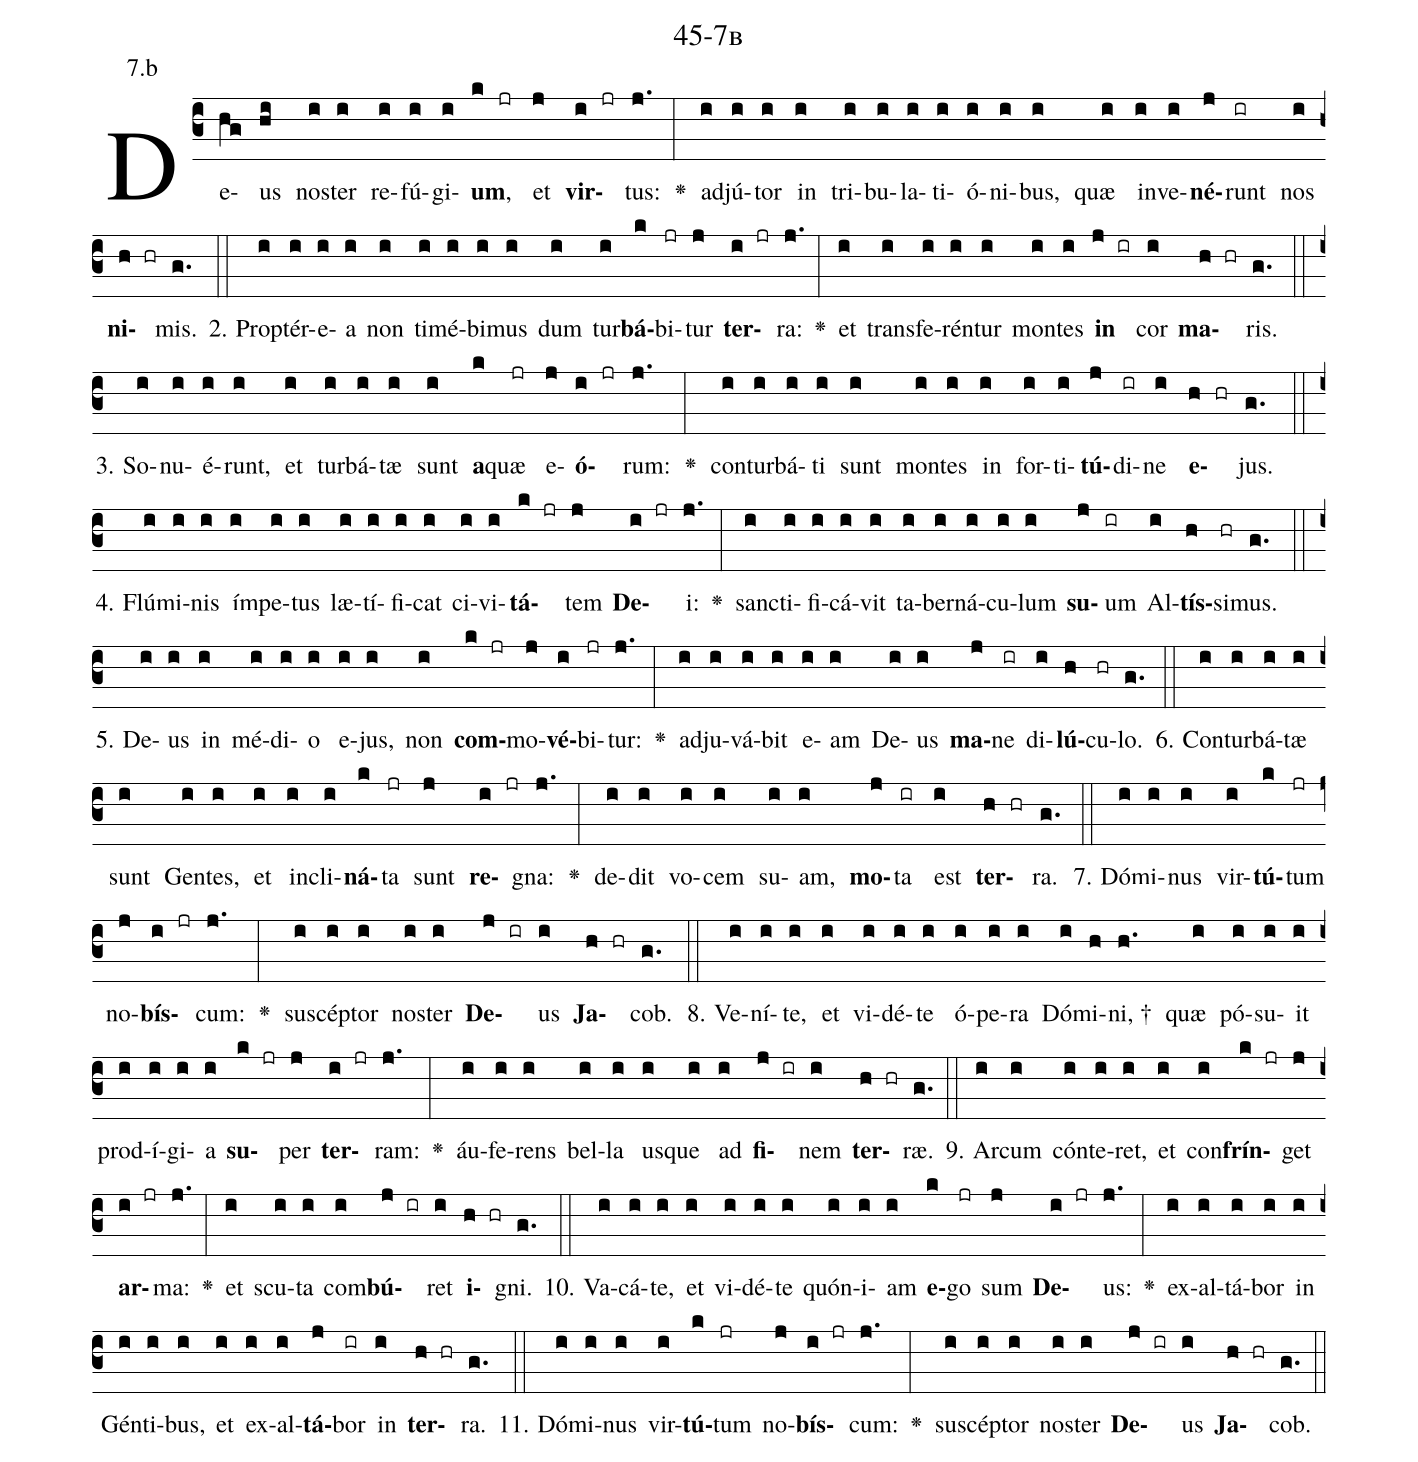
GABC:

name: 45-7b;
annotation: 7.b;
%%
(c3)De(hg)us(hi) nos(i)ter(i) re(i)fú(i)gi(i)<b>um</b>,(k jr) et(j) <b>vir</b>(i jr)tus:(j.) <v>\greheightstar</v>(:) ad(i)jú(i)tor(i) in(i) tri(i)bu(i)la(i)ti(i)ó(i)ni(i)bus,(i) quæ(i) in(i)ve(i)<b>né</b>(j)runt(ir) nos(i) <b>ni</b>(h hr)mis.(g.) (::)
2. Prop(i)tér(i)e(i)a(i) non(i) ti(i)mé(i)bi(i)mus(i) dum(i) tur(i)<b>bá</b>(k)bi(jr)tur(j) <b>ter</b>(i jr)ra:(j.) <v>\greheightstar</v>(:) et(i) trans(i)fe(i)rén(i)tur(i) mon(i)tes(i) <b>in</b>(j ir) cor(i) <b>ma</b>(h hr)ris.(g.) (::)
3. So(i)nu(i)é(i)runt,(i) et(i) tur(i)bá(i)tæ(i) sunt(i) <b>a</b>(k)quæ(jr) e(j)<b>ó</b>(i jr)rum:(j.) <v>\greheightstar</v>(:) con(i)tur(i)bá(i)ti(i) sunt(i) mon(i)tes(i) in(i) for(i)ti(i)<b>tú</b>(j)di(ir)ne(i) <b>e</b>(h hr)jus.(g.) (::)
4. Flú(i)mi(i)nis(i) ím(i)pe(i)tus(i) læ(i)tí(i)fi(i)cat(i) ci(i)vi(i)<b>tá</b>(k jr)tem(j) <b>De</b>(i jr)i:(j.) <v>\greheightstar</v>(:) sanc(i)ti(i)fi(i)cá(i)vit(i) ta(i)ber(i)ná(i)cu(i)lum(i) <b>su</b>(j)um(ir) Al(i)<b>tís</b>(h)si(hr)mus.(g.) (::)
5. De(i)us(i) in(i) mé(i)di(i)o(i) e(i)jus,(i) non(i) <b>com</b>(k jr)mo(j)<b>vé</b>(i)bi(jr)tur:(j.) <v>\greheightstar</v>(:) ad(i)ju(i)vá(i)bit(i) e(i)am(i) De(i)us(i) <b>ma</b>(j)ne(ir) di(i)<b>lú</b>(h)cu(hr)lo.(g.) (::)
6. Con(i)tur(i)bá(i)tæ(i) sunt(i) Gen(i)tes,(i) et(i) in(i)cli(i)<b>ná</b>(k)ta(jr) sunt(j) <b>re</b>(i jr)gna:(j.) <v>\greheightstar</v>(:) de(i)dit(i) vo(i)cem(i) su(i)am,(i) <b>mo</b>(j)ta(ir) est(i) <b>ter</b>(h hr)ra.(g.) (::)
7. Dó(i)mi(i)nus(i) vir(i)<b>tú</b>(k)tum(jr) no(j)<b>bís</b>(i jr)cum:(j.) <v>\greheightstar</v>(:) su(i)scép(i)tor(i) nos(i)ter(i) <b>De</b>(j ir)us(i) <b>Ja</b>(h hr)cob.(g.) (::)
8. Ve(i)ní(i)te,(i) et(i) vi(i)dé(i)te(i) ó(i)pe(i)ra(i) Dó(i)mi(h)ni, †(h.) quæ(i) pó(i)su(i)it(i) prod(i)í(i)gi(i)a(i) <b>su</b>(k jr)per(j) <b>ter</b>(i jr)ram:(j.) <v>\greheightstar</v>(:) áu(i)fe(i)rens(i) bel(i)la(i) us(i)que(i) ad(i) <b>fi</b>(j ir)nem(i) <b>ter</b>(h hr)ræ.(g.) (::)
9. Ar(i)cum(i) cón(i)te(i)ret,(i) et(i) con(i)<b>frín</b>(k jr)get(j) <b>ar</b>(i jr)ma:(j.) <v>\greheightstar</v>(:) et(i) scu(i)ta(i) com(i)<b>bú</b>(j ir)ret(i) <b>i</b>(h hr)gni.(g.) (::)
10. Va(i)cá(i)te,(i) et(i) vi(i)dé(i)te(i) quón(i)i(i)am(i) <b>e</b>(k)go(jr) sum(j) <b>De</b>(i jr)us:(j.) <v>\greheightstar</v>(:) ex(i)al(i)tá(i)bor(i) in(i) Gén(i)ti(i)bus,(i) et(i) ex(i)al(i)<b>tá</b>(j)bor(ir) in(i) <b>ter</b>(h hr)ra.(g.) (::)
11. Dó(i)mi(i)nus(i) vir(i)<b>tú</b>(k)tum(jr) no(j)<b>bís</b>(i jr)cum:(j.) <v>\greheightstar</v>(:) su(i)scép(i)tor(i) nos(i)ter(i) <b>De</b>(j ir)us(i) <b>Ja</b>(h hr)cob.(g.) (::)
